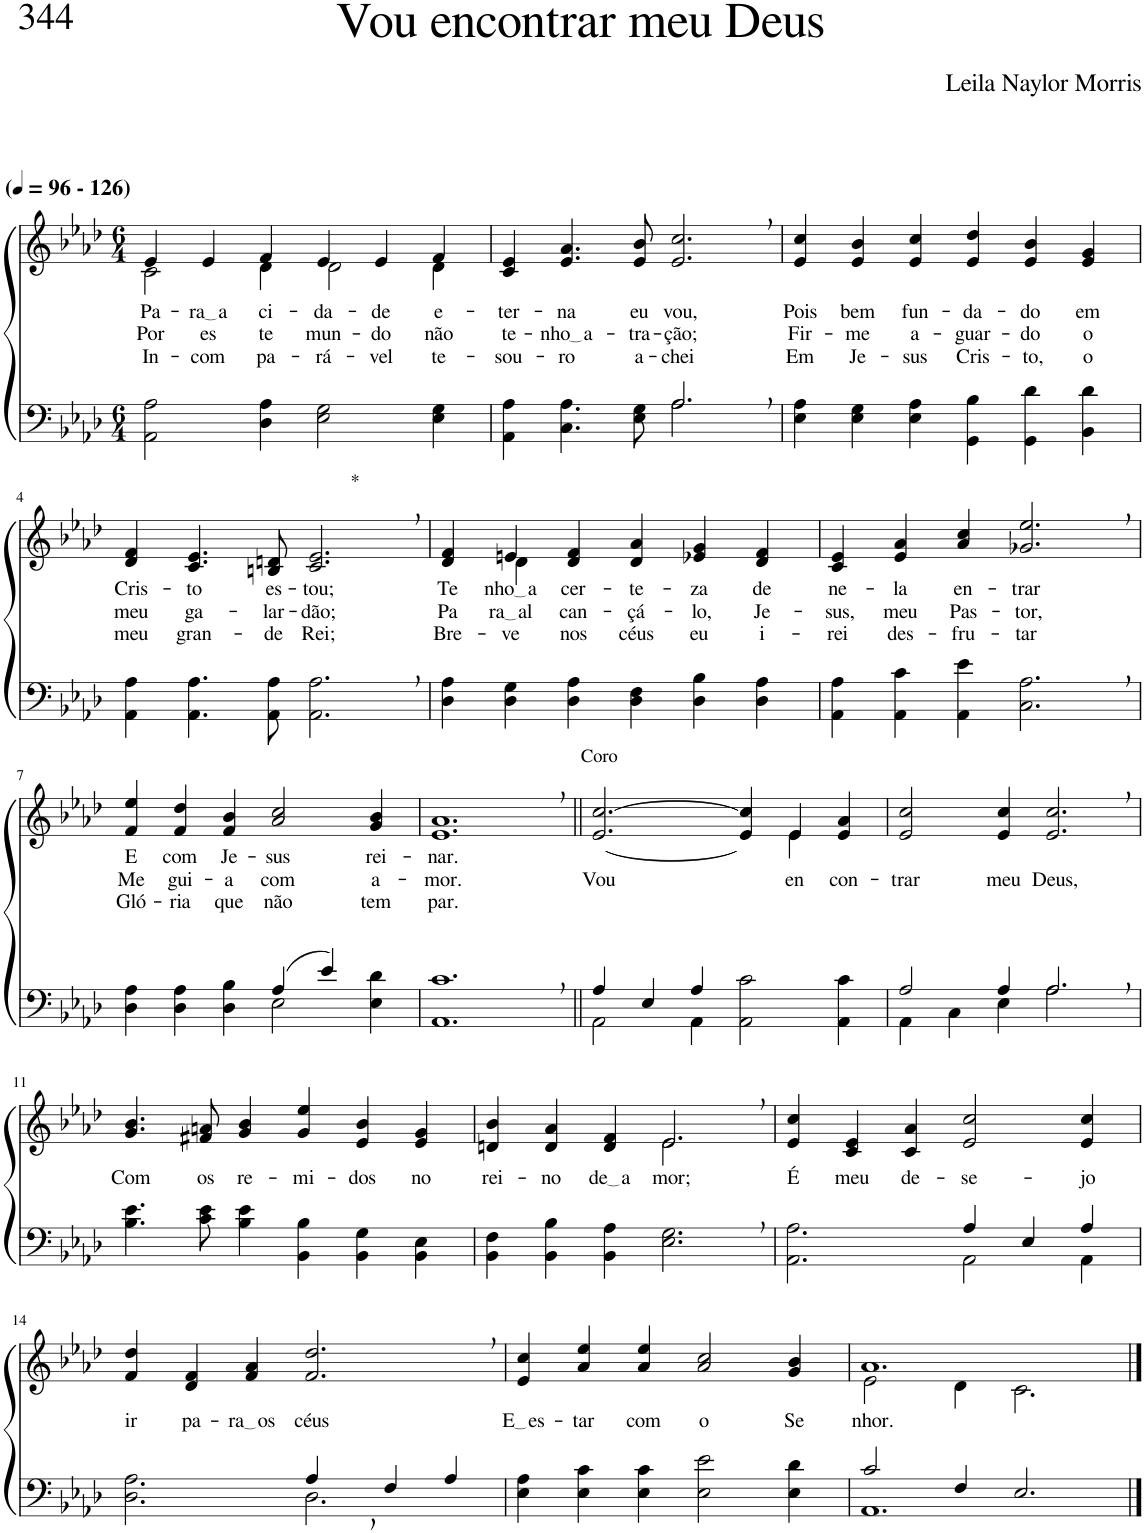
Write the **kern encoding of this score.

**kern	**kern	**text	**text	**text
*part2	*part1	*part1	*part1	*part1
*staff2	*staff1	*staff1	*staff1	*staff1
*I"Parte III e IV	*I"Parte I e II	*	*	*
*clefF4	*clefG2	*	*	*
*k[b-e-a-d-]	*k[b-e-a-d-]	*	*	*
*M6/4	*M6/4	*	*	*
*MM96	*MM96	*	*	*
=1	=1	=1	=1	=1
*	*^	*	*	*
!	!LO:TX:a:B:t=(	!	!	!	!
!	!LO:TX:a:B:t=- 126)	!	!	!	!
!	!	!	!LO:LY:b	!LO:LY:b	!LO:LY:b
2AA-\ 2A-\	4e-/	2c\	Pa-	Por	In-
!	!	!	!LO:LY:b	!LO:LY:b	!LO:LY:b
.	4e-/	.	ra a	es-	-com-
!	!	!	!LO:LY:b	!LO:LY:b	!LO:LY:b
4D-\ 4A-\	4f/	4d-\	ci-	-te	-pa-
!	!	!	!LO:LY:b	!LO:LY:b	!LO:LY:b
2E-\ 2G\	4e-/	2d-\	-da-	mun-	-rá-
!	!	!	!LO:LY:b	!LO:LY:b	!LO:LY:b
.	4e-/	.	-de	-do	-vel
!	!	!	!LO:LY:b	!LO:LY:b	!LO:LY:b
4E-\ 4G\	4f/	4d-\	e-	não	te-
=2	=2	=2	=2	=2	=2
*^	*	*	*	*	*
!	!	!	!	!LO:LY:b	!LO:LY:b	!LO:LY:b
*	*	*v	*v	*	*	*
2.ryy	4AA-\ 4A-\	4c/ 4e-/	-ter-	te-	-sou-
!	!	!	!LO:LY:b	!LO:LY:b	!LO:LY:b
.	4.C\ 4.A-\	4.e-/ 4.a-/	-na	nho a	-ro
!	!	!	!LO:LY:b	!LO:LY:b	!LO:LY:b
.	8E-\ 8G\	8e-/ 8b-/	eu	-tra-	a-
!	!	!	!LO:LY:b	!LO:LY:b	!LO:LY:b
2.A-,/	2.A-\	2.e-/, 2.cc/,	vou,	-ção;	-chei
=3	=3	=3	=3	=3	=3
!	!	!	!LO:LY:b	!LO:LY:b	!LO:LY:b
*v	*v	*	*	*	*
4E-\ 4A-\	4e-/ 4cc/	Pois	Fir-	Em
!	!	!LO:LY:b	!LO:LY:b	!LO:LY:b
4E-\ 4G\	4e-/ 4b-/	bem	-me	Je-
!	!	!LO:LY:b	!LO:LY:b	!LO:LY:b
4E-\ 4A-\	4e-/ 4cc/	fun-	a-	-sus
!	!	!LO:LY:b	!LO:LY:b	!LO:LY:b
4GG\ 4B-\	4e-/ 4dd-/	-da-	-guar-	Cris-
!	!	!LO:LY:b	!LO:LY:b	!LO:LY:b
4GG\ 4d-\	4e-/ 4b-/	-do	-do	-to,
!	!	!LO:LY:b	!LO:LY:b	!LO:LY:b
4BB-\ 4d-\	4e-/ 4g/	em	o	o
!!LO:LB:g=z
=4	=4	=4	=4	=4
!	!	!LO:LY:b	!LO:LY:b	!LO:LY:b
4AA-\ 4A-\	4d-/ 4f/	Cris-	meu	meu
!	!	!LO:LY:b	!LO:LY:b	!LO:LY:b
4.AA-\ 4.A-\	4.c/ 4.e-/	-to	ga-	gran-
!	!	!LO:LY:b	!LO:LY:b	!LO:LY:b
8AA-\ 8A-\	8Bn/ 8dn/	es-	-lar-	-de
!	!LO:TX:a:t=*	!	!	!
!	!	!LO:LY:b	!LO:LY:b	!LO:LY:b
2.AA-\, 2.A-\,	2.c/, 2.e-/,	-tou;	-dão;	Rei;
=5	=5	=5	=5	=5
!	!	!LO:LY:b	!LO:LY:b	!LO:LY:b
*	*^	*	*	*
4D-\ 4A-\	4d-/ 4f/	4ryy	Te-	Pa-	Bre-
!	!	!	!	!	!LO:LY:b
!	!	!	!LO:LY:b	!LO:LY:b	!
4D-\ 4G\	4en/	4d-\	nho a	ra al	-ve
!	!	!	!LO:LY:b	!LO:LY:b	!LO:LY:b
4D-\ 4A-\	4d-/ 4f/	1ryy	cer-	-can-	-nos
!	!	!	!LO:LY:b	!LO:LY:b	!LO:LY:b
4D-\ 4F\	4d-/ 4a-/	.	-te-	-çá-	céus
!	!	!	!LO:LY:b	!LO:LY:b	!LO:LY:b
4D-\ 4B-\	4e-X/ 4g/	.	-za	-lo,	eu
!	!	!	!LO:LY:b	!LO:LY:b	!LO:LY:b
4D-\ 4A-\	4d-/ 4f/	.	de	Je-	i-
*	*v	*v	*	*	*
=6	=6	=6	=6	=6
!	!	!LO:LY:b	!LO:LY:b	!LO:LY:b
4AA-\ 4A-\	4c/ 4e-/	ne-	-sus,	-rei
!	!	!LO:LY:b	!LO:LY:b	!LO:LY:b
4AA-\ 4c\	4e-/ 4a-/	-la	meu	des-
!	!	!LO:LY:b	!LO:LY:b	!LO:LY:b
4AA-\ 4e-\	4a-/ 4cc/	en-	Pas-	-fru-
!	!	!LO:LY:b	!LO:LY:b	!LO:LY:b
2.C\, 2.A-\,	2.g-X/, 2.ee-/,	-trar	-tor,	-tar
!!LO:LB:g=z
=7	=7	=7	=7	=7
*^	*	*	*	*
!	!	!	!LO:LY:b	!LO:LY:b	!LO:LY:b
2.ryy	4D-\ 4A-\	4f/ 4ee-/	E	Me	Gló-
!	!	!	!LO:LY:b	!LO:LY:b	!LO:LY:b
.	4D-\ 4A-\	4f/ 4dd-/	com	gui-	-ria
!	!	!	!LO:LY:b	!LO:LY:b	!LO:LY:b
.	4D-\ 4B-\	4f/ 4b-/	Je-	-a	que
!	!	!	!LO:LY:b	!LO:LY:b	!LO:LY:b
(4A-/	2E-\	2a-/ 2cc/	-sus	com	não
4e-/)	.	.	.	.	.
!	!	!	!LO:LY:b	!LO:LY:b	!LO:LY:b
4ryy	4E-\ 4d-\	4g/ 4b-/	rei-	a-	tem
=8	=8	=8	=8	=8	=8
!	!	!LO:TX:a:t=Coro	!	!	!
!	!	!	!LO:LY:b	!LO:LY:b	!LO:LY:b
*v	*v	*	*	*	*
1.AA-, 1.c,	1.e-, 1.a-,	-nar.	-mor.	par.
=9||	=9||	=9||	=9||	=9||
*^	*	*	*	*
!	!	!	!	!LO:LY:b	!
*	*	*^	*	*	*
4A-/	2AA-\	[2.e-/ [2.cc/	1ryy	.	Vou	.
4E-/	.	.	.	.	.	.
4A-/	4AA-\	.	.	.	.	.
2.ryy	2AA-\ 2c\	4e-/] 4cc/]	.	.	.	.
!	!	!	!	!	!LO:LY:b	!
.	.	4e-/	4e-\	.	en-	.
!	!	!	!	!	!LO:LY:b	!
.	4AA-\ 4c\	4e-/ 4a-/	4ryy	.	-con-	.
=10	=10	=10	=10	=10	=10	=10
!	!	!	!	!	!LO:LY:b	!
*	*	*v	*v	*	*	*
2A-/	4AA-\	2e-/ 2cc/	.	-trar	.
.	4C\	.	.	.	.
!	!	!	!	!LO:LY:b	!
4A-/	4E-\	4e-/ 4cc/	.	meu	.
!	!	!	!	!LO:LY:b	!
2.A-,/	2.A-\	2.e-/, 2.cc/,	.	Deus,	.
!!LO:LB:g=z
=11	=11	=11	=11	=11	=11
!	!	!	!LO:LY:b	!	!
*v	*v	*	*	*	*
4.B-\ 4.e-\	4.g/ 4.b-/	Com	.	.
!	!	!LO:LY:b	!	!
8c\ 8e-\	8f#X/ 8an/	os	.	.
!	!	!LO:LY:b	!	!
4B-\ 4e-\	4g/ 4b-/	re-	.	.
!	!	!LO:LY:b	!	!
4BB-\ 4B-\	4g/ 4ee-/	-mi-	.	.
!	!	!LO:LY:b	!	!
4BB-\ 4G\	4e-/ 4b-/	-dos	.	.
!	!	!LO:LY:b	!	!
4BB-\ 4E-\	4e-/ 4g/	no	.	.
=12	=12	=12	=12	=12
!	!	!LO:LY:b	!	!
*	*^	*	*	*
4BB-\ 4F\	4dn/ 4b-/	2.ryy	rei-	.	.
!	!	!	!LO:LY:b	!	!
4BB-\ 4B-\	4d/ 4a-/	.	-no	.	.
!	!	!	!LO:LY:b	!	!
4BB-\ 4A-\	4d/ 4f/	.	de a	.	.
!	!	!	!LO:LY:b	!	!
2.E-\, 2.G\,	2.e-,/	2.e-\	-mor;	.	.
=13	=13	=13	=13	=13	=13
*^	*	*	*	*	*
!	!	!	!	!LO:LY:b	!	!
*	*	*v	*v	*	*	*
2.ryy	2.AA-\ 2.A-\	4e-/ 4cc/	É	.	.
!	!	!	!LO:LY:b	!	!
.	.	4c/ 4e-/	meu	.	.
!	!	!	!LO:LY:b	!	!
.	.	4c/ 4a-/	de-	.	.
!	!	!	!LO:LY:b	!	!
4A-/	2AA-\	2e-/ 2cc/	-se-	.	.
4E-/	.	.	.	.	.
!	!	!	!LO:LY:b	!	!
4A-/	4AA-\	4e-/ 4cc/	-jo	.	.
!!LO:LB:g=z
=14	=14	=14	=14	=14	=14
!	!	!	!LO:LY:b	!	!
2.ryy	2.D-\ 2.A-\	4f/ 4dd-/	ir	.	.
!	!	!	!LO:LY:b	!	!
.	.	4d-/ 4f/	pa-	.	.
!	!	!	!LO:LY:b	!	!
.	.	4f/ 4a-/	ra os	.	.
!	!	!	!LO:LY:b	!	!
4A-,/	2.D-\	2.f/, 2.dd-/,	céus	.	.
4F/	.	.	.	.	.
4A-/	.	.	.	.	.
*v	*v	*	*	*	*
=15	=15	=15	=15	=15
!	!	!LO:LY:b	!	!
4E-\ 4A-\	4e-/ 4cc/	E es	.	.
!	!	!LO:LY:b	!	!
4E-\ 4c\	4a-/ 4ee-/	-tar	.	.
!	!	!LO:LY:b	!	!
4E-\ 4c\	4a-/ 4ee-/	com	.	.
!	!	!LO:LY:b	!	!
2E-\ 2e-\	2a-/ 2cc/	o	.	.
!	!	!LO:LY:b	!	!
4E-\ 4d-\	4g/ 4b-/	Se-	.	.
=16	=16	=16	=16	=16
*^	*^	*	*	*
!	!	!	!	!LO:LY:b	!	!
2c/	1.AA-	1.a-	2e-\	-nhor.	.	.
4F/	.	.	4d-\	.	.	.
2.E-/	.	.	2.c\	.	.	.
*v	*v	*	*	*	*	*
*	*v	*v	*	*	*
==	==	==	==	==
*-	*-	*-	*-	*-
